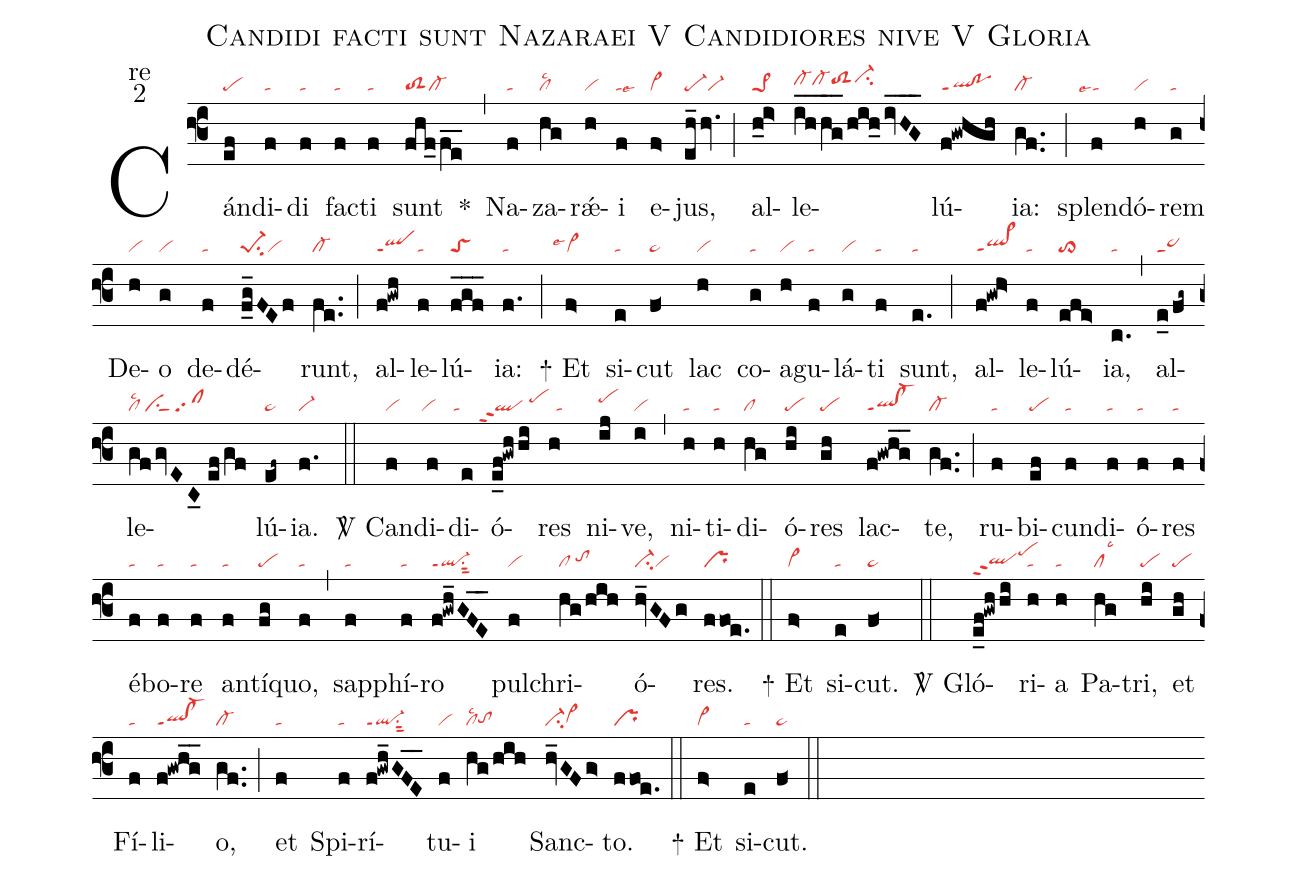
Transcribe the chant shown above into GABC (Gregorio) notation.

name:Candidi facti sunt Nazaraei V Candidiores nive V Gloria;
office-part:re;
mode:2;
nabc-lines:1;
%%
(f3) Cán(ef|pe)di(f|ta)di(f|ta) fac(f|ta)ti(f|ta) sunt(fhf_/fe__|toS2cl-) <sp>*</sp>(,) Na(f|ta)za(hg|cllsc2)rǽ(h|vi)i(f|talse6) e(f>|vi>)jus,(eh_hv.|pe-vi-) (;) al(h_i>|pe>1)le(ih__hg__/hih_ivHG___|cl-hhcl-hhtoS2hhci-hi)lú(f!gwhgh|ql!poppt1)ia:(gf..|cl-) (;) splen(f|```talse4)dó(h|vi)rem(g|ta) De(h|vi)o(g|vi) de(f|ta)dé(f_g_FEf|pe-1su2vi)runt,(fe..|cl-) (;) al(f!gwh|qlppt1)le(f|ta)lú(fgf___|toS)ia:(f.|ta) (;)

<sp>+</sp> Et(f>|```vi>lse4) si(e|ta)cut(f<|pe~) lac(h|vi) co(g|ta)a(h|vi)gu(f|ta)lá(g|vi)ti(f|ta) sunt,(e.|ta) (;) al(f!gwh>|ql>ppt1)le(f|ta)lú(efe>|to>)ia,(c.|ta) (,) al(e_0/fg~|sc~)le(gf/gvEC_0//ef/gf|cllsc2/visu1sut1/clpp2)lú(ef~|pe~)ia.(f.|vi-) (::)<sp>V/</sp> Can(f|vi)di(f|`vi)di(e|``ta)ó(e_f!gwh/hi|```qlppt2/pehi)res(h|//ta) ni(ij|pehi)ve,(i|vi) (,) ni(h|ta)ti(h|ta)di(hg|cl)ó(hi|pe)res(gh|pe) lac(f!gwhg__|ql!cl-ppt1)te,(gf..|cl-) (;) ru(f|ta)bi(ef|pe)cun(f|ta)di(f|ta)ó(f|ta)res(f|ta) é(f|ta)bo(f|ta)re(f|ta) an(f|ta)tí(fg|pe)quo,(f|ta) (,) sap(f|ta)phí(f|ta)ro(f!gwh_GFE__|ql-ppt1su1sut2) pul(f|vi)chri(hg/hih|cl/tohh)ó(hv_GFg|ci-vi)res.(ffoe.|pr) (::)

<sp>+</sp> Et(f>|vi>) si(e|ta)cut.(f<|pe~) (::)

<sp>V/</sp> Gló(e_f!gwh/hi|qlhgppt2pehj)ri(h|ta)a(h|ta)
Pa(hg|cllsc3)tri,(hi|pe) et(gh|pe)
Fí(f|ta)li(f!gwhg__|ql!cl-ppt1)o,(gf..|cl-) (;)
et(f|ta)
Spi(f|ta)rí(f!gwh_GFE__|ql-ppt1su1sut2)tu(f|vi)i(hg/hih|cllsc2tohg)
Sanc(hv_GFg>|ci-vi>hg)to.(ffoe.|pr) (::)

<sp>+</sp> Et(f>|vi>) si(e|ta)cut.(f<|pe~) (::)
